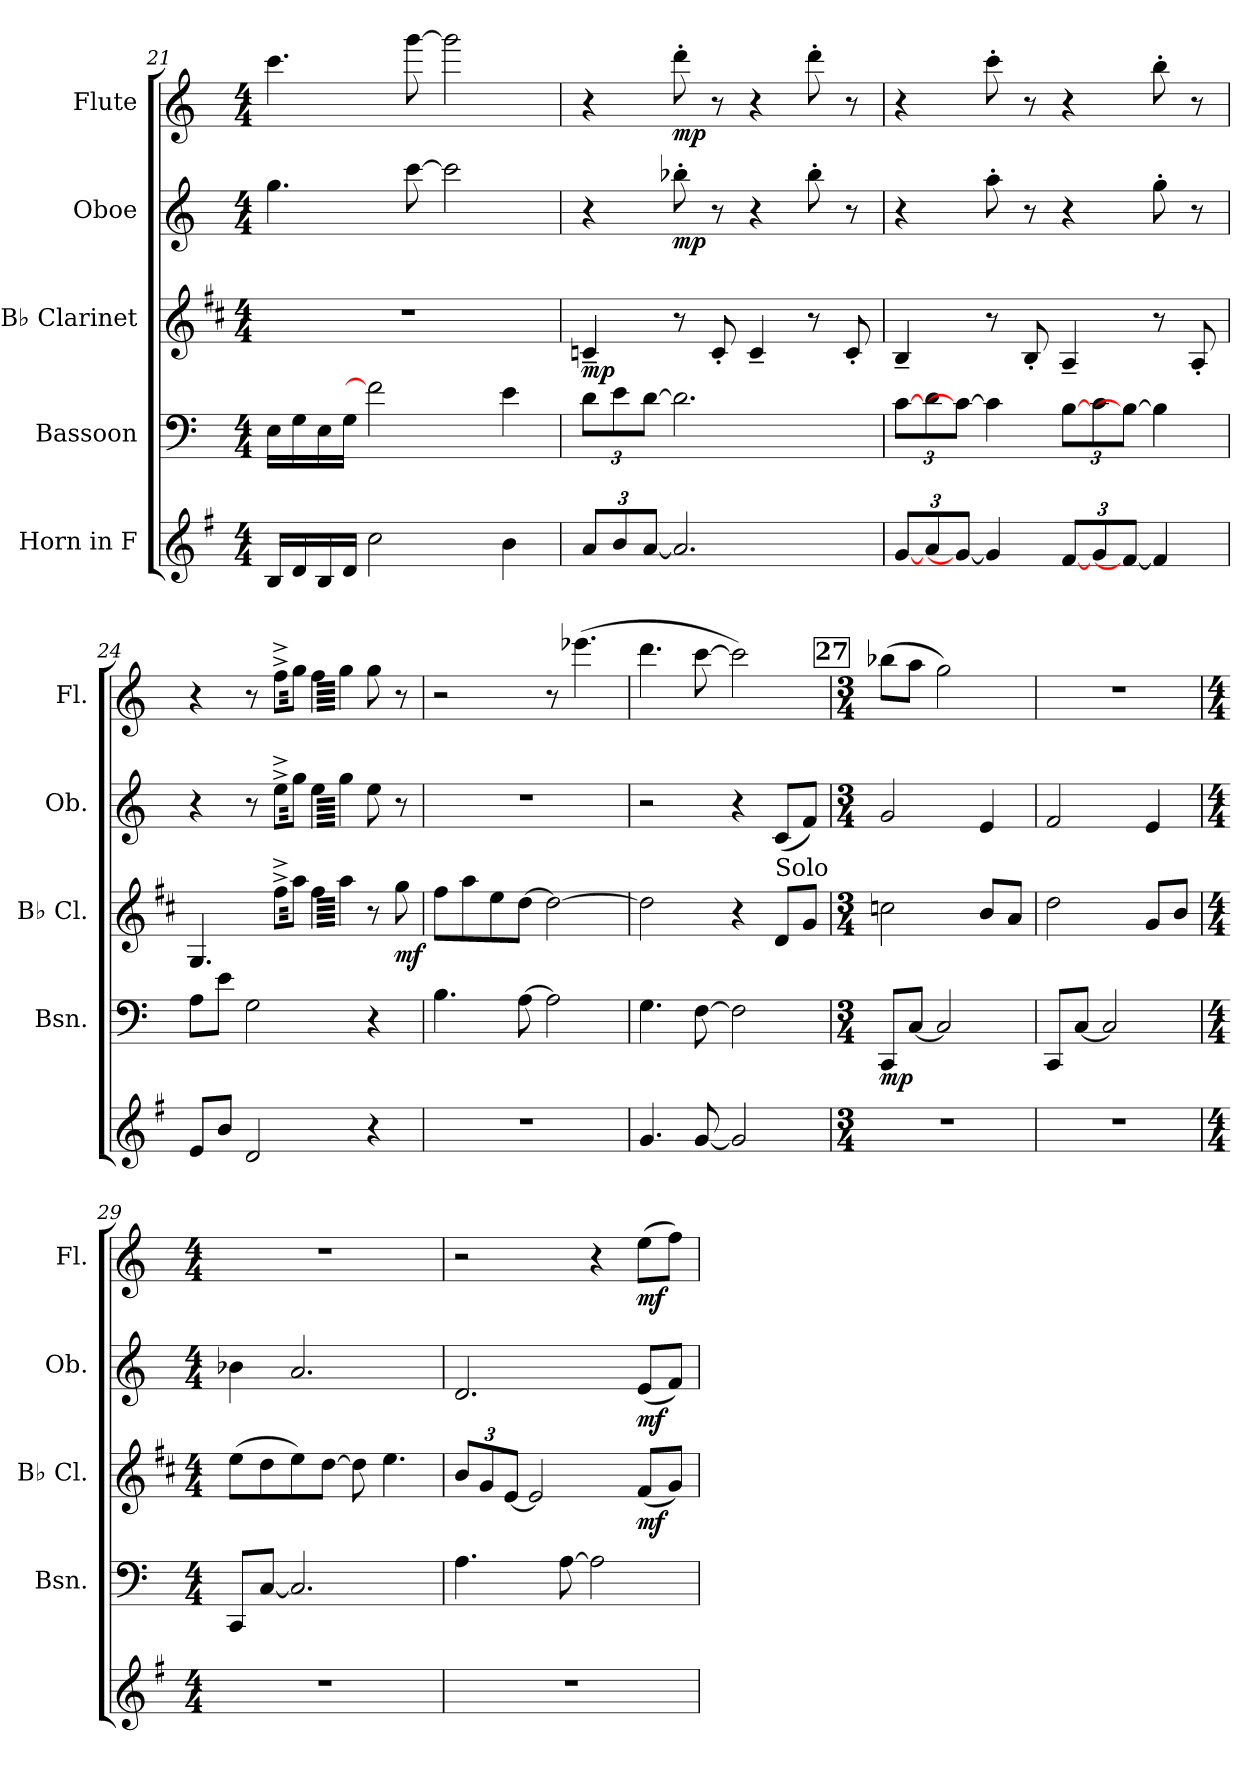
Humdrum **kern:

**kern	**kern	**dynam	**kern	**dynam	**kern	**dynam	**kern	**dynam
*part5	*part4	*part4	*part3	*part3	*part2	*part2	*part1	*part1
*staff5	*staff4	*staff4	*staff3	*staff3	*staff2	*staff2	*staff1	*staff1
*I"Horn in F	*I"Bassoon	*	*I"B♭ Clarinet	*	*I"Oboe	*	*I"Flute	*
*	*I'Bsn.	*	*I'B♭ Cl.	*	*I'Ob.	*	*I'Fl.	*
*clefG2	*clefF4	*	*clefG2	*	*clefG2	*	*clefG2	*
*ITrd4c7	*	*	*ITrd1c2	*	*	*	*	*
*k[]	*k[]	*	*k[]	*	*k[]	*	*k[]	*
*M4/4	*M4/4	*	*M4/4	*	*M4/4	*	*M4/4	*
=21	=21	=21	=21	=21	=21	=21	=21	=21
16E/LL	16E\LL	.	1r	.	4.gg\	.	4.ccc\	.
16G/	16G\	.	.	.	.	.	.	.
16E/	16E\	.	.	.	.	.	.	.
16G/JJ	16G\JJ	.	.	.	.	.	.	.
2f\	2f\]	.	.	.	.	.	.	.
.	.	.	.	.	[8ccc\	.	[8ggg\	.
.	.	.	.	.	2ccc\]	.	2ggg\]	.
4e\	4e\	.	.	.	.	.	.	.
!!LO:PB:g=z
=22	=22	=22	=22	=22	=22	=22	=22	=22
*Xbrackettup	*Xbrackettup	*	*	*	*	*	*	*
!	!	!	!	!LO:DY:b	!	!	!	!
12d/L	12d\L	.	4B-X~/	mp	4r	.	4r	.
12e/	12e\	.	.	.	.	.	.	.
[12d/J	[12d\J	.	.	.	.	.	.	.
!	!	!	!	!	!	!LO:DY:b	!	!LO:DY:b
2.d/]	2.d\]	.	8r	.	8bb-X'\	mp	8ddd'\	mp
.	.	.	8B-'/	.	8r	.	8r	.
.	.	.	4B-~/	.	4r	.	4r	.
.	.	.	8r	.	8bb-'\	.	8ddd'\	.
.	.	.	8B-'/	.	8r	.	8r	.
=23	=23	=23	=23	=23	=23	=23	=23	=23
[12c/L	[12c\L	.	4A~/	.	4r	.	4r	.
12d/	12d\	.	.	.	.	.	.	.
12c/J_	12c\J_	.	.	.	.	.	.	.
4c/]	4c\]	.	8r	.	8aa'\	.	8ccc'\	.
.	.	.	8A'/	.	8r	.	8r	.
[12B/L	[12B\L	.	4G~/	.	4r	.	4r	.
12c/	12c\	.	.	.	.	.	.	.
12B/J_	12B\J_	.	.	.	.	.	.	.
4B/]	4B\]	.	8r	.	8gg'\	.	8bb'\	.
.	.	.	8G'/	.	8r	.	8r	.
=24	=24	=24	=24	=24	=24	=24	=24	=24
8A/L	8A\L	.	4.F/	.	4r	.	4r	.
8e/J	8e\J	.	.	.	.	.	.	.
2G/	2G\	.	.	.	8r	.	8r	.
*	*	*	*tremolo	*	*	*	*	*
*	*	*	*	*	*tremolo	*	*	*
*	*	*	*	*	*	*	*tremolo	*
.	.	.	32ee^\LLL	.	32ee^\LLL	.	32ff^\LLL	.
.	.	.	32gg\	.	32gg\	.	32gg\	.
.	.	.	32ee^\	.	32ee^\	.	32ff^\	.
.	.	.	32gg\JJJ	.	32gg\JJJ	.	32gg\JJJ	.
.	.	.	64ee\LLLL	.	64ee\LLLL	.	64ff\LLLL	.
.	.	.	64gg\	.	64gg\	.	64gg\	.
.	.	.	64ee\	.	64ee\	.	64ff\	.
.	.	.	64gg\	.	64gg\	.	64gg\	.
.	.	.	64ee\	.	64ee\	.	64ff\	.
.	.	.	64gg\	.	64gg\	.	64gg\	.
.	.	.	64ee\	.	64ee\	.	64ff\	.
.	.	.	64gg\	.	64gg\	.	64gg\	.
.	.	.	64ee\	.	64ee\	.	64ff\	.
.	.	.	64gg\	.	64gg\	.	64gg\	.
.	.	.	64ee\	.	64ee\	.	64ff\	.
.	.	.	64gg\	.	64gg\	.	64gg\	.
.	.	.	64ee\	.	64ee\	.	64ff\	.
.	.	.	64gg\	.	64gg\	.	64gg\	.
.	.	.	64ee\	.	64ee\	.	64ff\	.
.	.	.	64gg\JJJJ	.	64gg\JJJJ	.	64gg\JJJJ	.
*	*	*	*	*	*	*	*Xtremolo	*
*	*	*	*	*	*Xtremolo	*	*	*
*	*	*	*Xtremolo	*	*	*	*	*
4r	4r	.	8r	.	8ee\	.	8gg\	.
.	.	.	.	.	.	.	.	.
.	.	.	.	.	.	.	.	.
.	.	.	.	.	.	.	.	.
.	.	.	.	.	.	.	.	.
.	.	.	.	.	.	.	.	.
.	.	.	.	.	.	.	.	.
.	.	.	.	.	.	.	.	.
!	!	!	!	!LO:DY:b	!	!	!	!
.	.	.	8ff\	mf	8r	.	8r	.
=25	=25	=25	=25	=25	=25	=25	=25	=25
1r	4.B\	.	8ee\L	.	1r	.	2r	.
.	.	.	8gg\	.	.	.	.	.
.	.	.	8dd\	.	.	.	.	.
.	[8A\	.	[8cc\J	.	.	.	.	.
.	2A\]	.	2cc\_	.	.	.	8r	.
.	.	.	.	.	.	.	(4.eee-X\	.
!!LO:LB:g=z
=26	=26	=26	=26	=26	=26	=26	=26	=26
4.c/	4.G\	.	2cc\]	.	2r	.	4.ddd\	.
[8c/	[8F\	.	.	.	.	.	[8ccc\	.
2c/]	2F\]	.	4r	.	4r	.	2ccc\])	.
!	!	!	!LO:TX:a:t=Solo	!	!	!	!	!
.	.	.	8c/L	.	(8c/L	.	.	.
.	.	.	8f/J	.	8f/J)	.	.	.
!!LO:REH:place=s1:a:B:fs=14:t=27
=27	=27	=27	=27	=27	=27	=27	=27	=27
*M3/4	*M3/4	*	*M3/4	*	*M3/4	*	*M3/4	*
!	!	!LO:DY:b	!	!	!	!	!	!
2.r	8CC/L	mp	2b-X\	.	2g/	.	(8bb-X\L	.
.	[8C/J	.	.	.	.	.	8aa\J	.
.	2C/]	.	.	.	.	.	2gg\)	.
.	.	.	8a/L	.	4e/	.	.	.
.	.	.	8g/J	.	.	.	.	.
=28	=28	=28	=28	=28	=28	=28	=28	=28
2.r	8CC/L	.	2cc\	.	2f/	.	2.r	.
.	[8C/J	.	.	.	.	.	.	.
.	2C/]	.	.	.	.	.	.	.
.	.	.	8f/L	.	4e/	.	.	.
.	.	.	8a/J	.	.	.	.	.
=29	=29	=29	=29	=29	=29	=29	=29	=29
*M4/4	*M4/4	*	*M4/4	*	*M4/4	*	*M4/4	*
1r	8CC/L	.	(8dd\L	.	4b-X\	.	1r	.
.	[8C/J	.	8cc\	.	.	.	.	.
.	2.C/]	.	8dd\)	.	2.a/	.	.	.
.	.	.	[8cc\J	.	.	.	.	.
.	.	.	8cc\]	.	.	.	.	.
.	.	.	4.dd\	.	.	.	.	.
=30	=30	=30	=30	=30	=30	=30	=30	=30
*	*	*	*Xbrackettup	*	*	*	*	*
1r	4.A\	.	12a/L	.	2.d/	.	2r	.
.	.	.	12f/	.	.	.	.	.
.	.	.	[12d/J	.	.	.	.	.
.	.	.	2d/]	.	.	.	.	.
.	[8A\	.	.	.	.	.	.	.
.	2A\]	.	.	.	.	.	4r	.
!	!	!	!	!LO:DY:b	!	!LO:DY:b	!	!LO:DY:b
.	.	.	(8e/L	mf	(8e/L	mf	(8ee\L	mf
.	.	.	8f/J)	.	8f/J)	.	8ff\J)	.
=	=	=	=	=	=	=	=	=
*-	*-	*-	*-	*-	*-	*-	*-	*-
